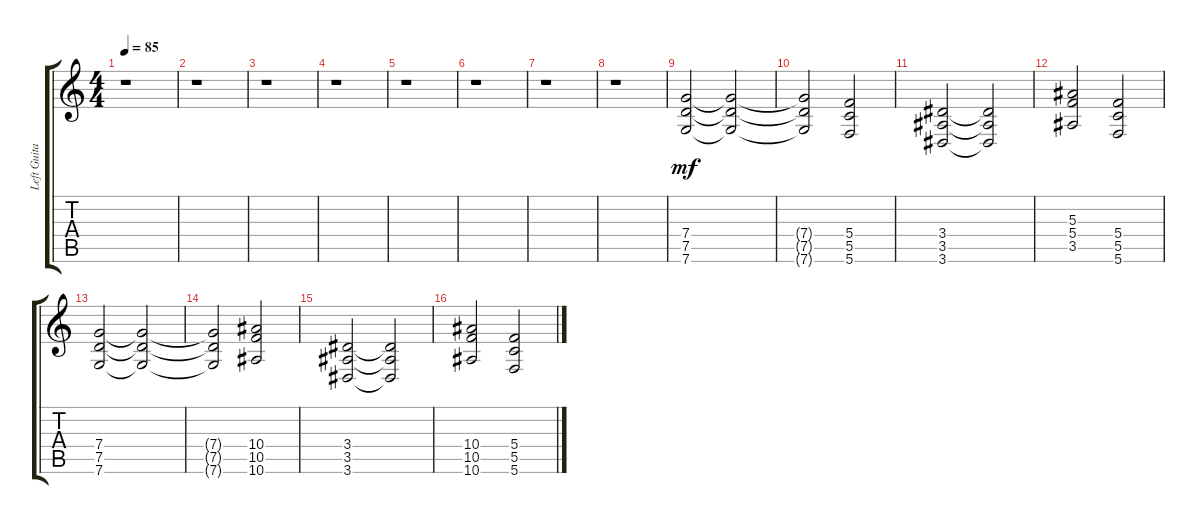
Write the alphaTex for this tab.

\track ("Left Guitar" "Left Guita") {instrument distortionguitar}
\staff {score tabs}
\tuning (D4 A3 F3 C3 G2 C2) {hide}
\ts (4 4)
\tempo 85
\clef g2
\ks c
r.1{dy mf} |
r.1 |
r.1 |
r.1 |
r.1 |
r.1 |
r.1 |
r.1 |
(7.4 7.5 7.6).2 (7.4{t} 7.5{t} 7.6{t}).2 |
(7.4{t} 7.5{t} 7.6{t}).2 (5.4 5.5 5.6).2 |
(3.4 3.5 3.6).2 (3.4{t} 3.5{t} 3.6{t}).2 |
(5.3 5.4 3.5).2 (5.4 5.5 5.6).2 |
(7.4 7.5 7.6).2 (7.4{t} 7.5{t} 7.6{t}).2 |
(7.4{t} 7.5{t} 7.6{t}).2 (10.4 10.5 10.6).2 |
(3.4 3.5 3.6).2 (3.4{t} 3.5{t} 3.6{t}).2 |
(10.4 10.5 10.6).2 (5.4 5.5 5.6).2
